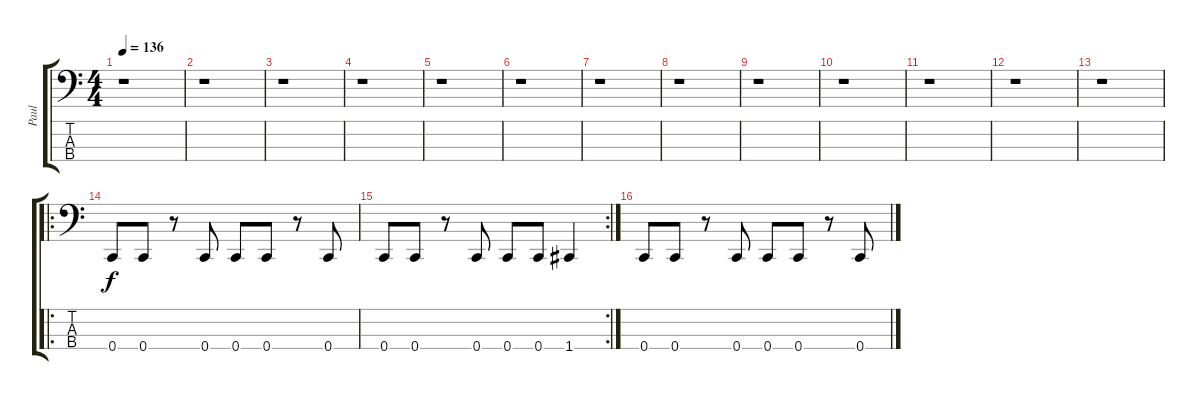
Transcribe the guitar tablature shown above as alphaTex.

\track ("Paul" "Paul") {instrument electricbasspick}
\staff {score tabs}
\tuning (F2 C2 G1 C1) {hide}
\ts (4 4)
\tempo 136
\clef f4
\ks c
r.1{dy f} |
r.1 |
r.1 |
r.1 |
r.1 |
r.1 |
r.1 |
r.1 |
r.1 |
r.1 |
r.1 |
r.1 |
r.1 |
\ro
0.4.8 0.4.8 r.8 0.4.8 0.4.8 0.4.8 r.8 0.4.8 |
\rc 2
0.4.8 0.4.8 r.8 0.4.8 0.4.8 0.4.8 1.4.4 |
0.4.8 0.4.8 r.8 0.4.8 0.4.8 0.4.8 r.8 0.4.8
